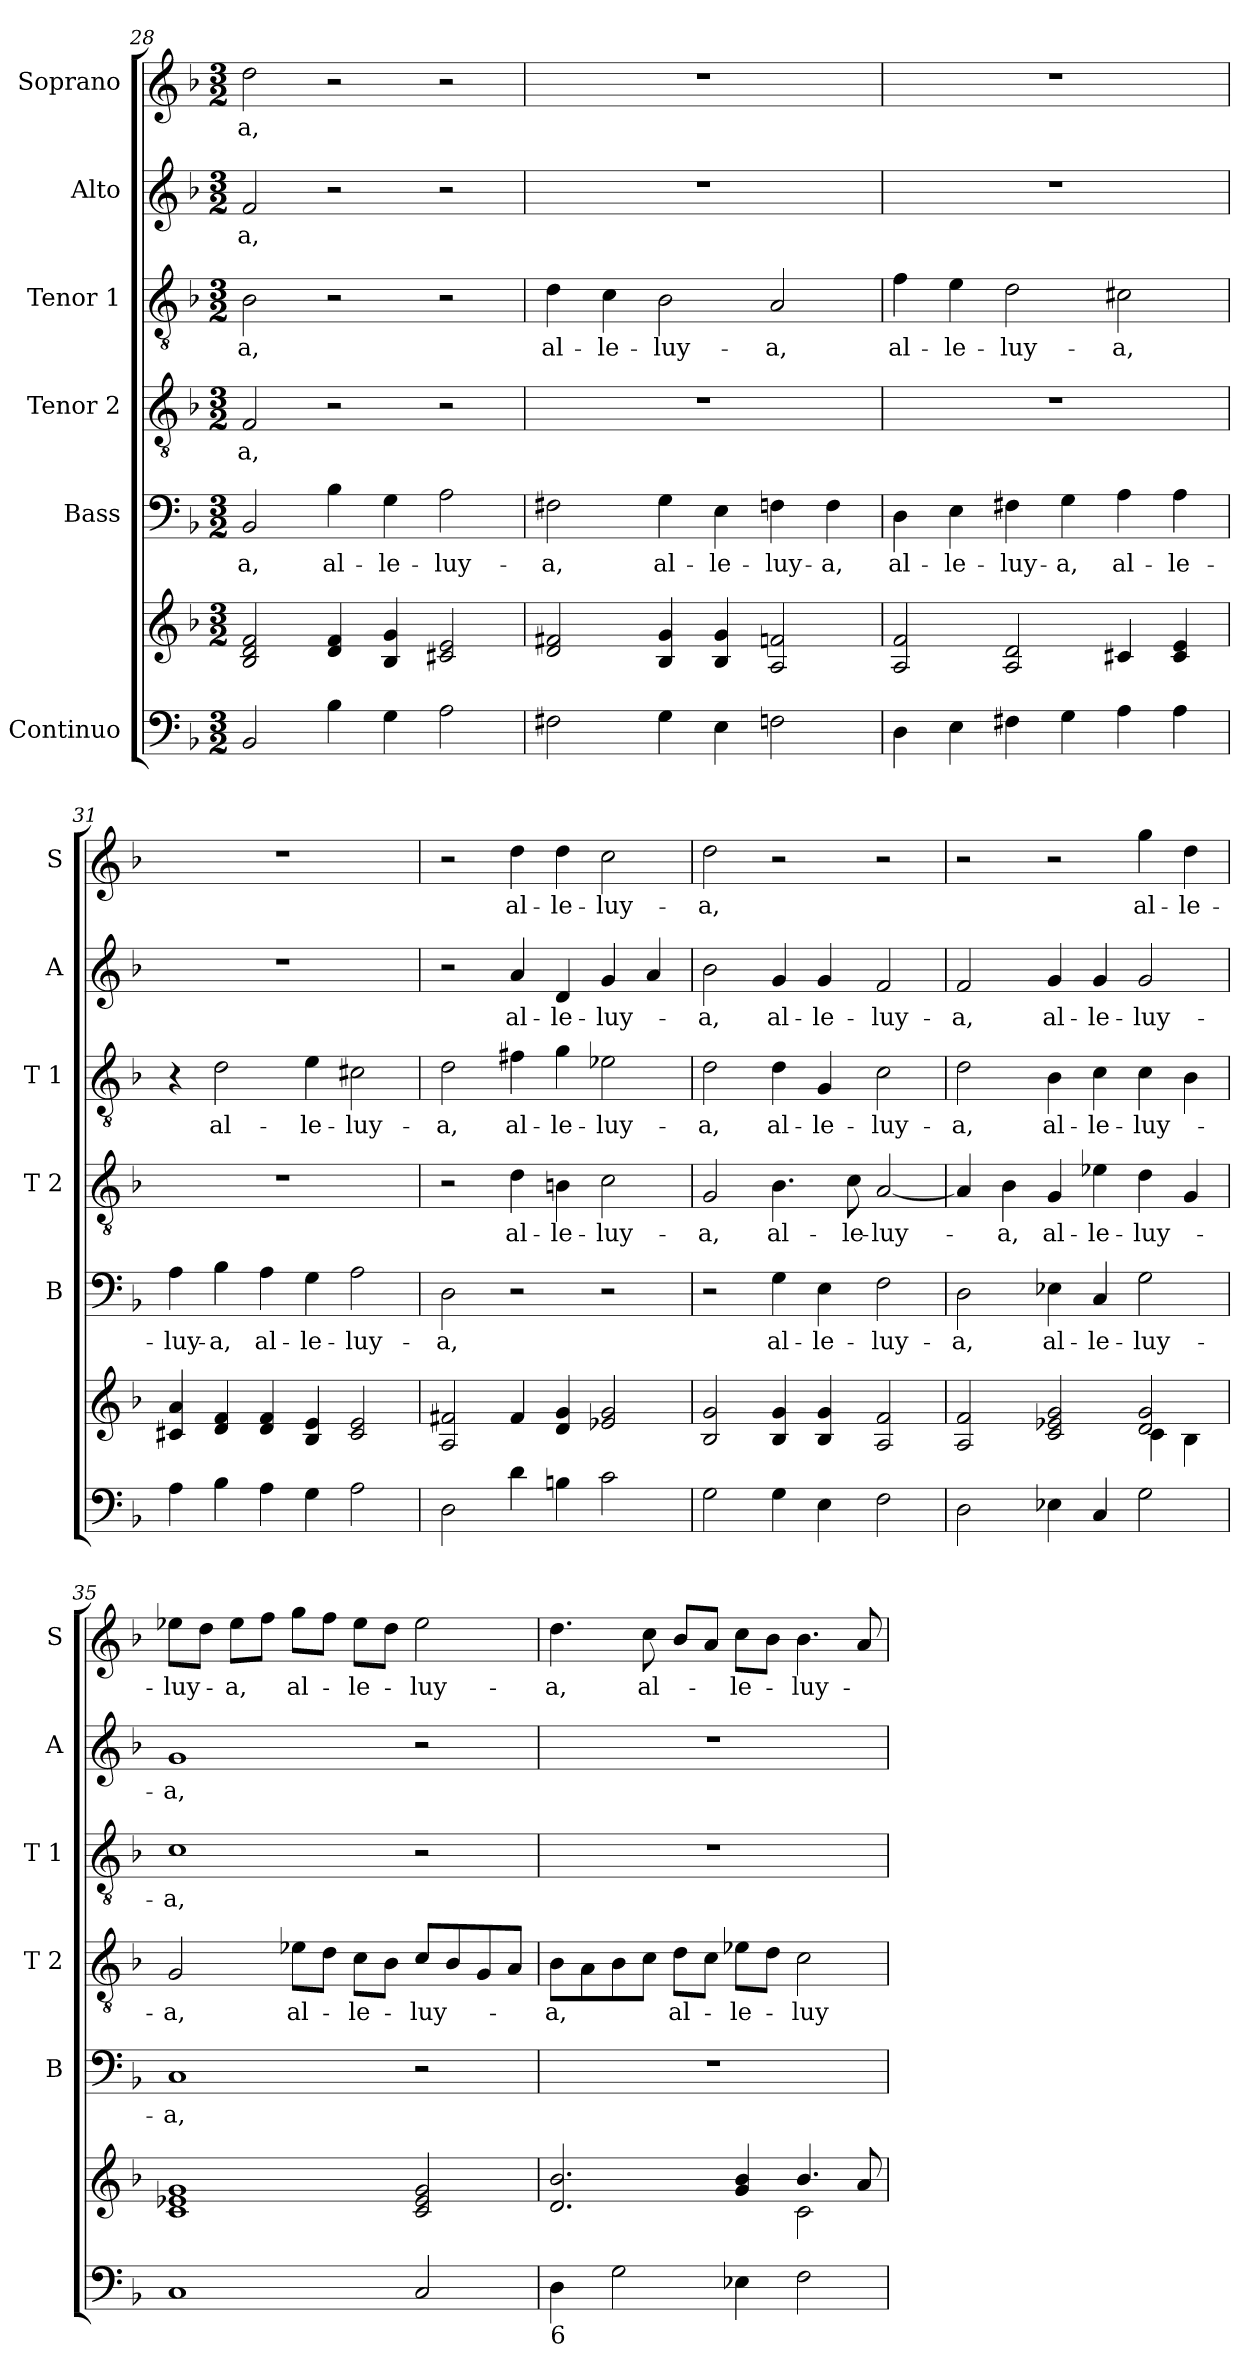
**kern	**kern	**kern	**text	**kern	**text	**kern	**text	**kern	**text	**kern	**text
*part6	*part6	*part5	*part5	*part4	*part4	*part3	*part3	*part2	*part2	*part1	*part1
*staff7	*staff6	*staff5	*staff5	*staff4	*staff4	*staff3	*staff3	*staff2	*staff2	*staff1	*staff1
*I"Continuo	*	*I"Bass	*	*I"Tenor 2	*	*I"Tenor 1	*	*I"Alto	*	*I"Soprano	*
*	*	*I'B	*	*I'T 2	*	*I'T 1	*	*I'A	*	*I'S	*
*clefF4	*clefG2	*clefF4	*	*clefGv2	*	*clefGv2	*	*clefG2	*	*clefG2	*
*k[b-]	*k[b-]	*k[b-]	*	*k[b-]	*	*k[b-]	*	*k[b-]	*	*k[b-]	*
*F:	*F:	*F:	*	*F:	*	*F:	*	*F:	*	*F:	*
*M3/2	*M3/2	*M3/2	*	*M3/2	*	*M3/2	*	*M3/2	*	*M3/2	*
=28	=28	=28	=28	=28	=28	=28	=28	=28	=28	=28	=28
!	!	!	!LO:LY:b	!	!LO:LY:b	!	!LO:LY:b	!	!LO:LY:b	!	!LO:LY:b
2BB-/	2B-!/ 2d!/ 2f!/	2BB-/	-a,	2F/	-a,	2B-\	-a,	2f/	-a,	2dd\	-a,
!	!	!	!LO:LY:b	!	!	!	!	!	!	!	!
4B-\	4d!/ 4f!/	4B-\	al-	2r	.	2r	.	2r	.	2r	.
!	!	!	!LO:LY:b	!	!	!	!	!	!	!	!
4G\	4B-!/ 4g!/	4G\	-le-	.	.	.	.	.	.	.	.
!	!	!	!LO:LY:b	!	!	!	!	!	!	!	!
2A\	2c#X!/ 2e!/	2A\	-luy-	2r	.	2r	.	2r	.	2r	.
=29	=29	=29	=29	=29	=29	=29	=29	=29	=29	=29	=29
!	!	!	!LO:LY:b	!	!	!	!LO:LY:b	!	!	!	!
2F#X\	2d!/ 2f#X!/	2F#X\	-a,	1.r	.	4d\	al-	1.r	.	1.r	.
!	!	!	!	!	!	!	!LO:LY:b	!	!	!	!
.	.	.	.	.	.	4c\	-le-	.	.	.	.
!	!	!	!LO:LY:b	!	!	!	!LO:LY:b	!	!	!	!
4G\	4B-!/ 4g!/	4G\	al-	.	.	2B-\	-luy-	.	.	.	.
!	!	!	!LO:LY:b	!	!	!	!	!	!	!	!
4E\	4B-!/ 4g!/	4E\	-le-	.	.	.	.	.	.	.	.
!	!	!	!LO:LY:b	!	!	!	!LO:LY:b	!	!	!	!
2Fn\	2A!/ 2fn!/	4Fn\	-luy-	.	.	2A/	-a,	.	.	.	.
!	!	!	!LO:LY:b	!	!	!	!	!	!	!	!
.	.	4F\	-a,	.	.	.	.	.	.	.	.
=30	=30	=30	=30	=30	=30	=30	=30	=30	=30	=30	=30
!	!	!	!LO:LY:b	!	!	!	!LO:LY:b	!	!	!	!
4D\	2A!/ 2f!/	4D\	al-	1.r	.	4f\	al-	1.r	.	1.r	.
!	!	!	!LO:LY:b	!	!	!	!LO:LY:b	!	!	!	!
4E\	.	4E\	-le-	.	.	4e\	-le-	.	.	.	.
!	!	!	!LO:LY:b	!	!	!	!LO:LY:b	!	!	!	!
4F#X\	2A!/ 2d!/	4F#X\	-luy-	.	.	2d\	-luy-	.	.	.	.
!	!	!	!LO:LY:b	!	!	!	!	!	!	!	!
4G\	.	4G\	-a,	.	.	.	.	.	.	.	.
!	!	!	!LO:LY:b	!	!	!	!LO:LY:b	!	!	!	!
4A\	4c#X!/	4A\	al-	.	.	2c#X\	-a,	.	.	.	.
!	!	!	!LO:LY:b	!	!	!	!	!	!	!	!
4A\	4c#!/ 4e!/	4A\	-le-	.	.	.	.	.	.	.	.
=31	=31	=31	=31	=31	=31	=31	=31	=31	=31	=31	=31
!	!	!	!LO:LY:b	!	!	!	!	!	!	!	!
4A\	4c#X!/ 4a!/	4A\	-luy-	1.r	.	4r	.	1.r	.	1.r	.
!	!	!	!LO:LY:b	!	!	!	!LO:LY:b	!	!	!	!
4B-\	4d!/ 4f!/	4B-\	-a,	.	.	2d\	al-	.	.	.	.
!	!	!	!LO:LY:b	!	!	!	!	!	!	!	!
4A\	4d!/ 4f!/	4A\	al-	.	.	.	.	.	.	.	.
!	!	!	!LO:LY:b	!	!	!	!LO:LY:b	!	!	!	!
4G\	4B-!/ 4e!/	4G\	-le-	.	.	4e\	-le-	.	.	.	.
!	!	!	!LO:LY:b	!	!	!	!LO:LY:b	!	!	!	!
2A\	2c#!/ 2e!/	2A\	-luy-	.	.	2c#X\	-luy-	.	.	.	.
!!LO:PB:g=z
=32	=32	=32	=32	=32	=32	=32	=32	=32	=32	=32	=32
!	!	!	!LO:LY:b	!	!	!	!LO:LY:b	!	!	!	!
2D\	2A!/ 2f#X!/	2D\	-a,	2r	.	2d\	-a,	2r	.	2r	.
!	!	!	!	!	!LO:LY:b	!	!LO:LY:b	!	!LO:LY:b	!	!LO:LY:b
4d\	4f#!/	2r	.	4d\	al-	4f#X\	al-	4a/	al-	4dd\	al-
!	!	!	!	!	!LO:LY:b	!	!LO:LY:b	!	!LO:LY:b	!	!LO:LY:b
4Bn\	4d!/ 4g!/	.	.	4Bn\	-le-	4g\	-le-	4d/	-le-	4dd\	-le-
!	!	!	!	!	!LO:LY:b	!	!LO:LY:b	!	!LO:LY:b	!	!LO:LY:b
2c\	2e-X!/ 2g!/	2r	.	2c\	-luy-	2e-X\	-luy-	4g/	-luy-	2cc\	-luy-
.	.	.	.	.	.	.	.	4a/	.	.	.
=33	=33	=33	=33	=33	=33	=33	=33	=33	=33	=33	=33
!	!	!	!	!	!LO:LY:b	!	!LO:LY:b	!	!LO:LY:b	!	!LO:LY:b
2G\	2B-!/ 2g!/	2r	.	2G/	-a,	2d\	-a,	2b-\	-a,	2dd\	-a,
!	!	!	!LO:LY:b	!	!LO:LY:b	!	!LO:LY:b	!	!LO:LY:b	!	!
4G\	4B-!/ 4g!/	4G\	al-	4.B-\	al-	4d\	al-	4g/	al-	2r	.
!	!	!	!LO:LY:b	!	!	!	!LO:LY:b	!	!LO:LY:b	!	!
4E\	4B-!/ 4g!/	4E\	-le-	.	.	4G/	-le-	4g/	-le-	.	.
!	!	!	!	!	!LO:LY:b	!	!	!	!	!	!
.	.	.	.	8c\	-le-	.	.	.	.	.	.
!	!	!	!LO:LY:b	!	!LO:LY:b	!	!LO:LY:b	!	!LO:LY:b	!	!
2F\	2A!/ 2f!/	2F\	-luy-	[2A/	-luy-	2c\	-luy-	2f/	-luy-	2r	.
=34	=34	=34	=34	=34	=34	=34	=34	=34	=34	=34	=34
*	*^	*	*	*	*	*	*	*	*	*	*
!	!	!	!	!LO:LY:b	!	!	!	!LO:LY:b	!	!LO:LY:b	!	!
2D\	2A!/ 2f!/	2ryy	2D\	-a,	4A/]	.	2d\	-a,	2f/	-a,	2r	.
!	!	!	!	!	!	!LO:LY:b	!	!	!	!	!	!
.	.	.	.	.	4B-\	-a,	.	.	.	.	.	.
!	!	!	!	!LO:LY:b	!	!LO:LY:b	!	!LO:LY:b	!	!LO:LY:b	!	!
4E-X\	2c!/ 2e-X!/ 2g!/	2ryy	4E-X\	al-	4G/	al-	4B-\	al-	4g/	al-	2r	.
!	!	!	!	!LO:LY:b	!	!LO:LY:b	!	!LO:LY:b	!	!LO:LY:b	!	!
4C/	.	.	4C/	-le-	4e-X\	-le-	4c\	-le-	4g/	-le-	.	.
!	!	!	!	!LO:LY:b	!	!LO:LY:b	!	!LO:LY:b	!	!LO:LY:b	!	!LO:LY:b
2G\	2d!/ 2g!/	4c!\	2G\	-luy-	4d\	-luy-	4c\	-luy-	2g/	-luy-	4gg\	al-
!	!	!	!	!	!	!	!	!	!	!	!	!LO:LY:b
.	.	4B-!\	.	.	4G/	.	4B-\	.	.	.	4dd\	-le-
=35	=35	=35	=35	=35	=35	=35	=35	=35	=35	=35	=35	=35
!	!	!	!	!LO:LY:b	!	!LO:LY:b	!	!LO:LY:b	!	!LO:LY:b	!	!LO:LY:b
*	*v	*v	*	*	*	*	*	*	*	*	*	*
1C	1c! 1e-X! 1g!	1C	-a,	2G/	-a,	1c	-a,	1g	-a,	8ee-X\L	-luy-
.	.	.	.	.	.	.	.	.	.	8dd\J	.
!	!	!	!	!	!	!	!	!	!	!	!LO:LY:b
.	.	.	.	.	.	.	.	.	.	8ee-\L	-a,
.	.	.	.	.	.	.	.	.	.	8ff\J	.
!	!	!	!	!	!LO:LY:b	!	!	!	!	!	!LO:LY:b
.	.	.	.	8e-X\L	al-	.	.	.	.	8gg\L	al-
.	.	.	.	8d\J	.	.	.	.	.	8ff\J	.
!	!	!	!	!	!LO:LY:b	!	!	!	!	!	!LO:LY:b
.	.	.	.	8c\L	-le-	.	.	.	.	8ee-\L	-le-
.	.	.	.	8B-\J	.	.	.	.	.	8dd\J	.
!	!	!	!	!	!LO:LY:b	!	!	!	!	!	!LO:LY:b
2C/	2c!/ 2e-!/ 2g!/	2r	.	8c/L	-luy-	2r	.	2r	.	2ee-\	-luy-
.	.	.	.	8B-/	.	.	.	.	.	.	.
.	.	.	.	8G/	.	.	.	.	.	.	.
.	.	.	.	8A/J	.	.	.	.	.	.	.
=36	=36	=36	=36	=36	=36	=36	=36	=36	=36	=36	=36
*	*^	*	*	*	*	*	*	*	*	*	*
!LO:TX:b:t=6	!	!	!	!	!	!	!	!	!	!	!	!
!	!	!	!	!	!	!LO:LY:b	!	!	!	!	!	!LO:LY:b
4D\	2.d!/ 2.b-!/	2ryy	1.r	.	8B-\L	-a,	1.r	.	1.r	.	4.dd\	-a,
.	.	.	.	.	8A\	.	.	.	.	.	.	.
2G\	.	.	.	.	8B-\	.	.	.	.	.	.	.
!	!	!	!	!	!	!	!	!	!	!	!	!LO:LY:b
.	.	.	.	.	8c\J	.	.	.	.	.	8cc\	al-
!	!	!	!	!	!	!LO:LY:b	!	!	!	!	!	!
.	.	2ryy	.	.	8d\L	al-	.	.	.	.	8b-/L	.
.	.	.	.	.	8c\J	.	.	.	.	.	8a/J	.
!	!	!	!	!	!	!LO:LY:b	!	!	!	!	!	!LO:LY:b
4E-X\	4g!/ 4b-!/	.	.	.	8e-X\L	-le-	.	.	.	.	8cc\L	-le-
.	.	.	.	.	8d\J	.	.	.	.	.	8b-\J	.
!	!	!	!	!	!	!LO:LY:b	!	!	!	!	!	!LO:LY:b
2F\	4.b-!/	2c!\	.	.	2c\	-luy-	.	.	.	.	4.b-\	-luy-
.	8a!/	.	.	.	.	.	.	.	.	.	8a/	.
*	*v	*v	*	*	*	*	*	*	*	*	*	*
=	=	=	=	=	=	=	=	=	=	=	=
*-	*-	*-	*-	*-	*-	*-	*-	*-	*-	*-	*-
